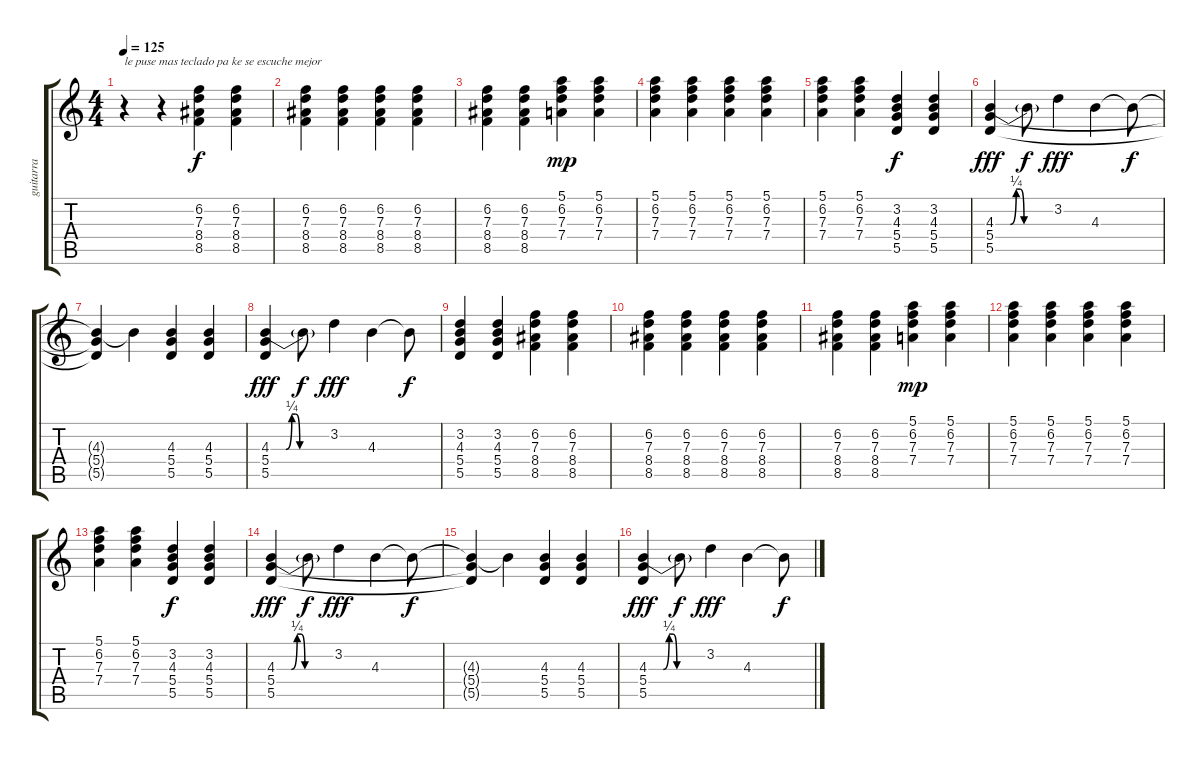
\track ("guitarra" "guitarra") {instrument distortionguitar}
\staff {score tabs}
\tuning (E4 B3 G3 D3 A2 E2) {hide}
\ts (4 4)
\tempo 125
\clef g2
\ks c
r.4{txt "le puse mas teclado pa ke se escuche mejor" dy f instrument distortionguitar} r.4 (6.2 7.3 8.4 8.5).4 (6.2 7.3 8.4 8.5).4 |
(6.2 7.3 8.4 8.5).4 (6.2 7.3 8.4 8.5).4 (6.2 7.3 8.4 8.5).4 (6.2 7.3 8.4 8.5).4 |
(6.2 7.3 8.4 8.5).4 (6.2 7.3 8.4 8.5).4 (5.1 6.2 7.3 7.4).4{dy mp} (5.1 6.2 7.3 7.4).4 |
(5.1 6.2 7.3 7.4).4 (5.1 6.2 7.3 7.4).4 (5.1 6.2 7.3 7.4).4 (5.1 6.2 7.3 7.4).4 |
(5.1 6.2 7.3 7.4).4 (5.1 6.2 7.3 7.4).4 (3.2 4.3 5.4 5.5).4{dy f} (3.2 4.3 5.4 5.5).4 |
(4.3{be (custom 0 0 5 0 10 0 15 0 21 1 25 1 29 0 60 0)} 5.4 5.5).4{dy fff} 4.3{t}.8{dy f} 3.2.4{dy fff} 4.3.4 4.3{t}.8{dy f} |
(4.3{t} 5.4{t} 5.5{t}).4 4.3{t}.4 (4.3 5.4 5.5).4 (4.3 5.4 5.5).4 |
(4.3{be (custom 0 0 5 0 10 0 15 0 21 1 25 1 29 0 60 0)} 5.4 5.5).4{dy fff} 4.3{t}.8{dy f} 3.2.4{dy fff} 4.3.4 4.3{t}.8{dy f} |
(3.2 4.3 5.4 5.5).4 (3.2 4.3 5.4 5.5).4 (6.2 7.3 8.4 8.5).4 (6.2 7.3 8.4 8.5).4 |
(6.2 7.3 8.4 8.5).4 (6.2 7.3 8.4 8.5).4 (6.2 7.3 8.4 8.5).4 (6.2 7.3 8.4 8.5).4 |
(6.2 7.3 8.4 8.5).4 (6.2 7.3 8.4 8.5).4 (5.1 6.2 7.3 7.4).4{dy mp} (5.1 6.2 7.3 7.4).4 |
(5.1 6.2 7.3 7.4).4 (5.1 6.2 7.3 7.4).4 (5.1 6.2 7.3 7.4).4 (5.1 6.2 7.3 7.4).4 |
(5.1 6.2 7.3 7.4).4 (5.1 6.2 7.3 7.4).4 (3.2 4.3 5.4 5.5).4{dy f} (3.2 4.3 5.4 5.5).4 |
(4.3{be (custom 0 0 5 0 10 0 15 0 21 1 25 1 29 0 60 0)} 5.4 5.5).4{dy fff} 4.3{t}.8{dy f} 3.2.4{dy fff} 4.3.4 4.3{t}.8{dy f} |
(4.3{t} 5.4{t} 5.5{t}).4 4.3{t}.4 (4.3 5.4 5.5).4 (4.3 5.4 5.5).4 |
(4.3{be (custom 0 0 5 0 10 0 15 0 21 1 25 1 29 0 60 0)} 5.4 5.5).4{dy fff} 4.3{t}.8{dy f} 3.2.4{dy fff} 4.3.4 4.3{t}.8{dy f}
